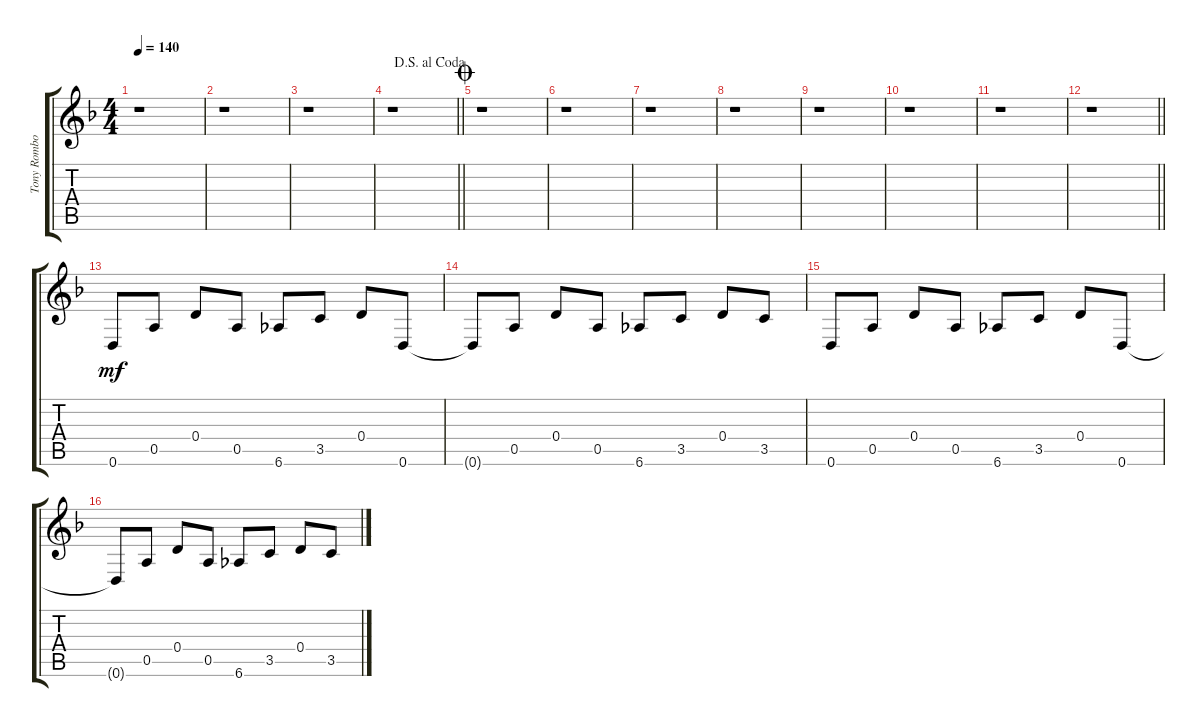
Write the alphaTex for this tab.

\track ("Tony Rombola" "Tony Rombo") {instrument acousticguitarsteel}
\staff {score tabs}
\tuning (E4 B3 G3 D3 A2 D2) {hide}
\ts (4 4)
\tempo 140
\clef g2
\ks f
r.1{dy mf} |
r.1 |
r.1 |
\jump dalsegnoalcoda
\barLineRight lightlight
r.1 |
\jump coda
r.1 |
r.1 |
r.1 |
r.1 |
r.1 |
r.1 |
r.1 |
\barLineRight lightlight
r.1 |
0.6.8 0.5.8 0.4.8 0.5.8 6.6.8 3.5.8 0.4.8 0.6.8 |
0.6{t}.8 0.5.8 0.4.8 0.5.8 6.6.8 3.5.8 0.4.8 3.5.8 |
0.6.8 0.5.8 0.4.8 0.5.8 6.6.8 3.5.8 0.4.8 0.6.8 |
0.6{t}.8 0.5.8 0.4.8 0.5.8 6.6.8 3.5.8 0.4.8 3.5.8
